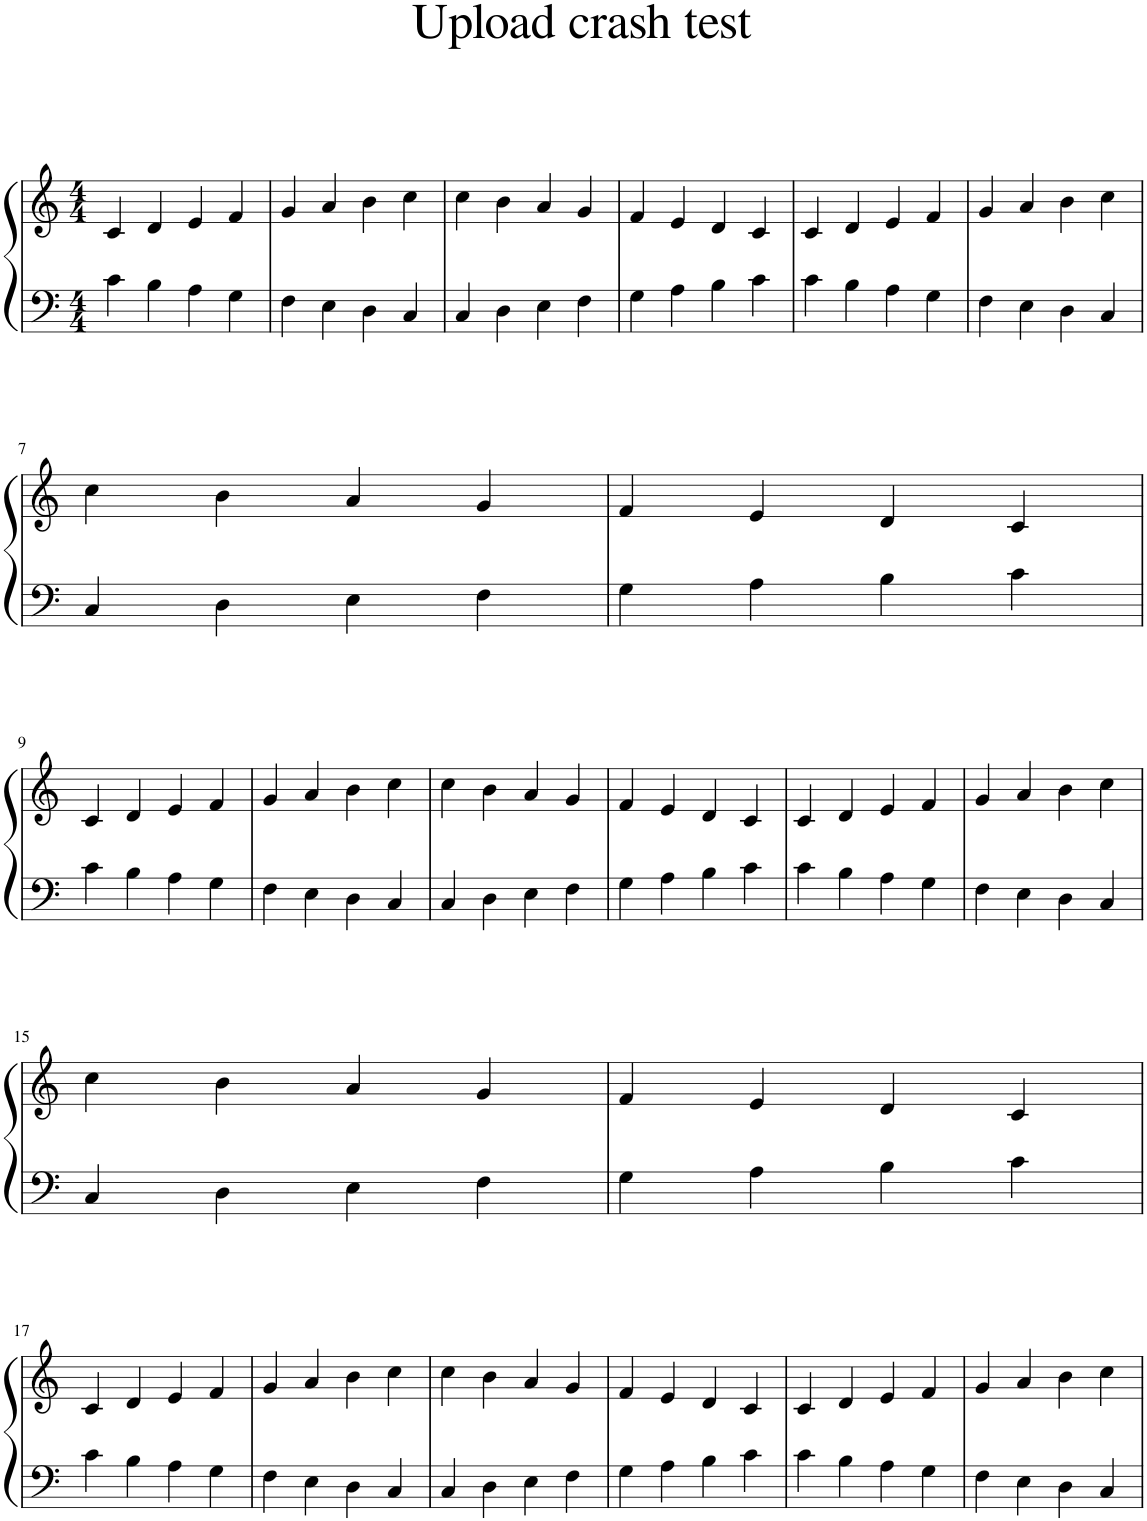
**kern	**kern
*part1	*part1
*staff2	*staff1
*I"Piano	*
*I'Pno.	*
*clefF4	*clefG2
*k[]	*k[]
*M4/4	*M4/4
=1	=1
4c\	4c/
4B\	4d/
4A\	4e/
4G\	4f/
=2	=2
4F\	4g/
4E\	4a/
4D\	4b\
4C/	4cc\
=3	=3
4C/	4cc\
4D\	4b\
4E\	4a/
4F\	4g/
=4	=4
4G\	4f/
4A\	4e/
4B\	4d/
4c\	4c/
=5	=5
4c\	4c/
4B\	4d/
4A\	4e/
4G\	4f/
=6	=6
4F\	4g/
4E\	4a/
4D\	4b\
4C/	4cc\
!!LO:LB:g=z
=7	=7
4C/	4cc\
4D\	4b\
4E\	4a/
4F\	4g/
=8	=8
4G\	4f/
4A\	4e/
4B\	4d/
4c\	4c/
!!LO:LB:g=z
=9	=9
4c\	4c/
4B\	4d/
4A\	4e/
4G\	4f/
=10	=10
4F\	4g/
4E\	4a/
4D\	4b\
4C/	4cc\
=11	=11
4C/	4cc\
4D\	4b\
4E\	4a/
4F\	4g/
=12	=12
4G\	4f/
4A\	4e/
4B\	4d/
4c\	4c/
=13	=13
4c\	4c/
4B\	4d/
4A\	4e/
4G\	4f/
=14	=14
4F\	4g/
4E\	4a/
4D\	4b\
4C/	4cc\
!!LO:LB:g=z
=15	=15
4C/	4cc\
4D\	4b\
4E\	4a/
4F\	4g/
=16	=16
4G\	4f/
4A\	4e/
4B\	4d/
4c\	4c/
!!LO:LB:g=z
=17	=17
4c\	4c/
4B\	4d/
4A\	4e/
4G\	4f/
=18	=18
4F\	4g/
4E\	4a/
4D\	4b\
4C/	4cc\
=19	=19
4C/	4cc\
4D\	4b\
4E\	4a/
4F\	4g/
=20	=20
4G\	4f/
4A\	4e/
4B\	4d/
4c\	4c/
=21	=21
4c\	4c/
4B\	4d/
4A\	4e/
4G\	4f/
=22	=22
4F\	4g/
4E\	4a/
4D\	4b\
4C/	4cc\
=	=
*-	*-
